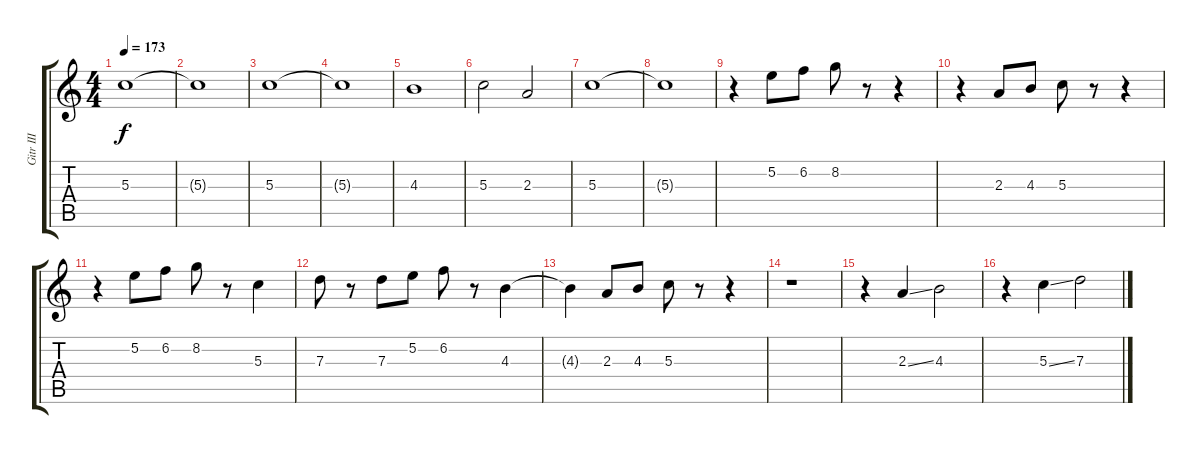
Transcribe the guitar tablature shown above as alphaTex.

\track ("Gitr III" "Gitr III") {instrument acousticguitarsteel}
\staff {score tabs}
\tuning (E4 B3 G3 D3 A2 E2) {hide}
\ts (4 4)
\tempo 173
\clef g2
\ks c
5.3.1{dy f} |
5.3{t}.1 |
5.3.1 |
5.3{t}.1 |
4.3.1 |
5.3.2 2.3.2 |
5.3.1 |
5.3{t}.1 |
r.4 5.2.8 6.2.8 8.2.8 r.8 r.4 |
r.4 2.3.8 4.3.8 5.3.8 r.8 r.4 |
r.4 5.2.8 6.2.8 8.2.8 r.8 5.3.4 |
7.3.8 r.8 7.3.8 5.2.8 6.2.8 r.8 4.3.4 |
4.3{t}.4 2.3.8 4.3.8 5.3.8 r.8 r.4 |
r.1 |
r.4 2.3{ss}.4 4.3.2 |
r.4 5.3{ss}.4 7.3.2
